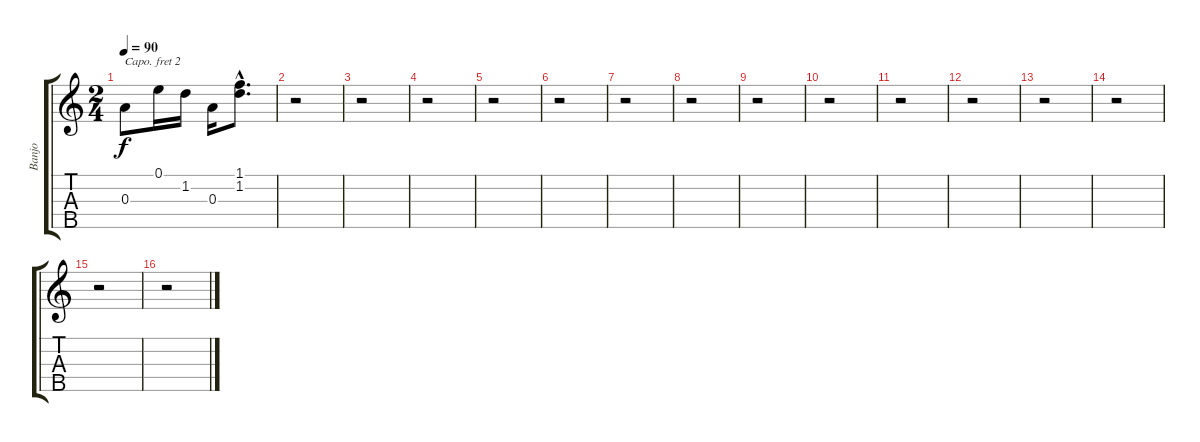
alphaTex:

\track ("Banjo" "Banjo") {instrument banjo}
\staff {score tabs}
\capo 2
\tuning (D4 B3 G3 D3 G4) {hide}
\displaytranspose 12
\ts (2 4)
\tempo 90
\clef g2
\ks c
0.3.8{dy f} 0.1.16 1.2.16 0.3.16 (1.1{hac} 1.2{hac}).8{d} |
r.2 |
r.2 |
r.2 |
r.2 |
r.2 |
r.2 |
r.2 |
r.2 |
r.2 |
r.2 |
r.2 |
r.2 |
r.2 |
r.2 |
r.2
